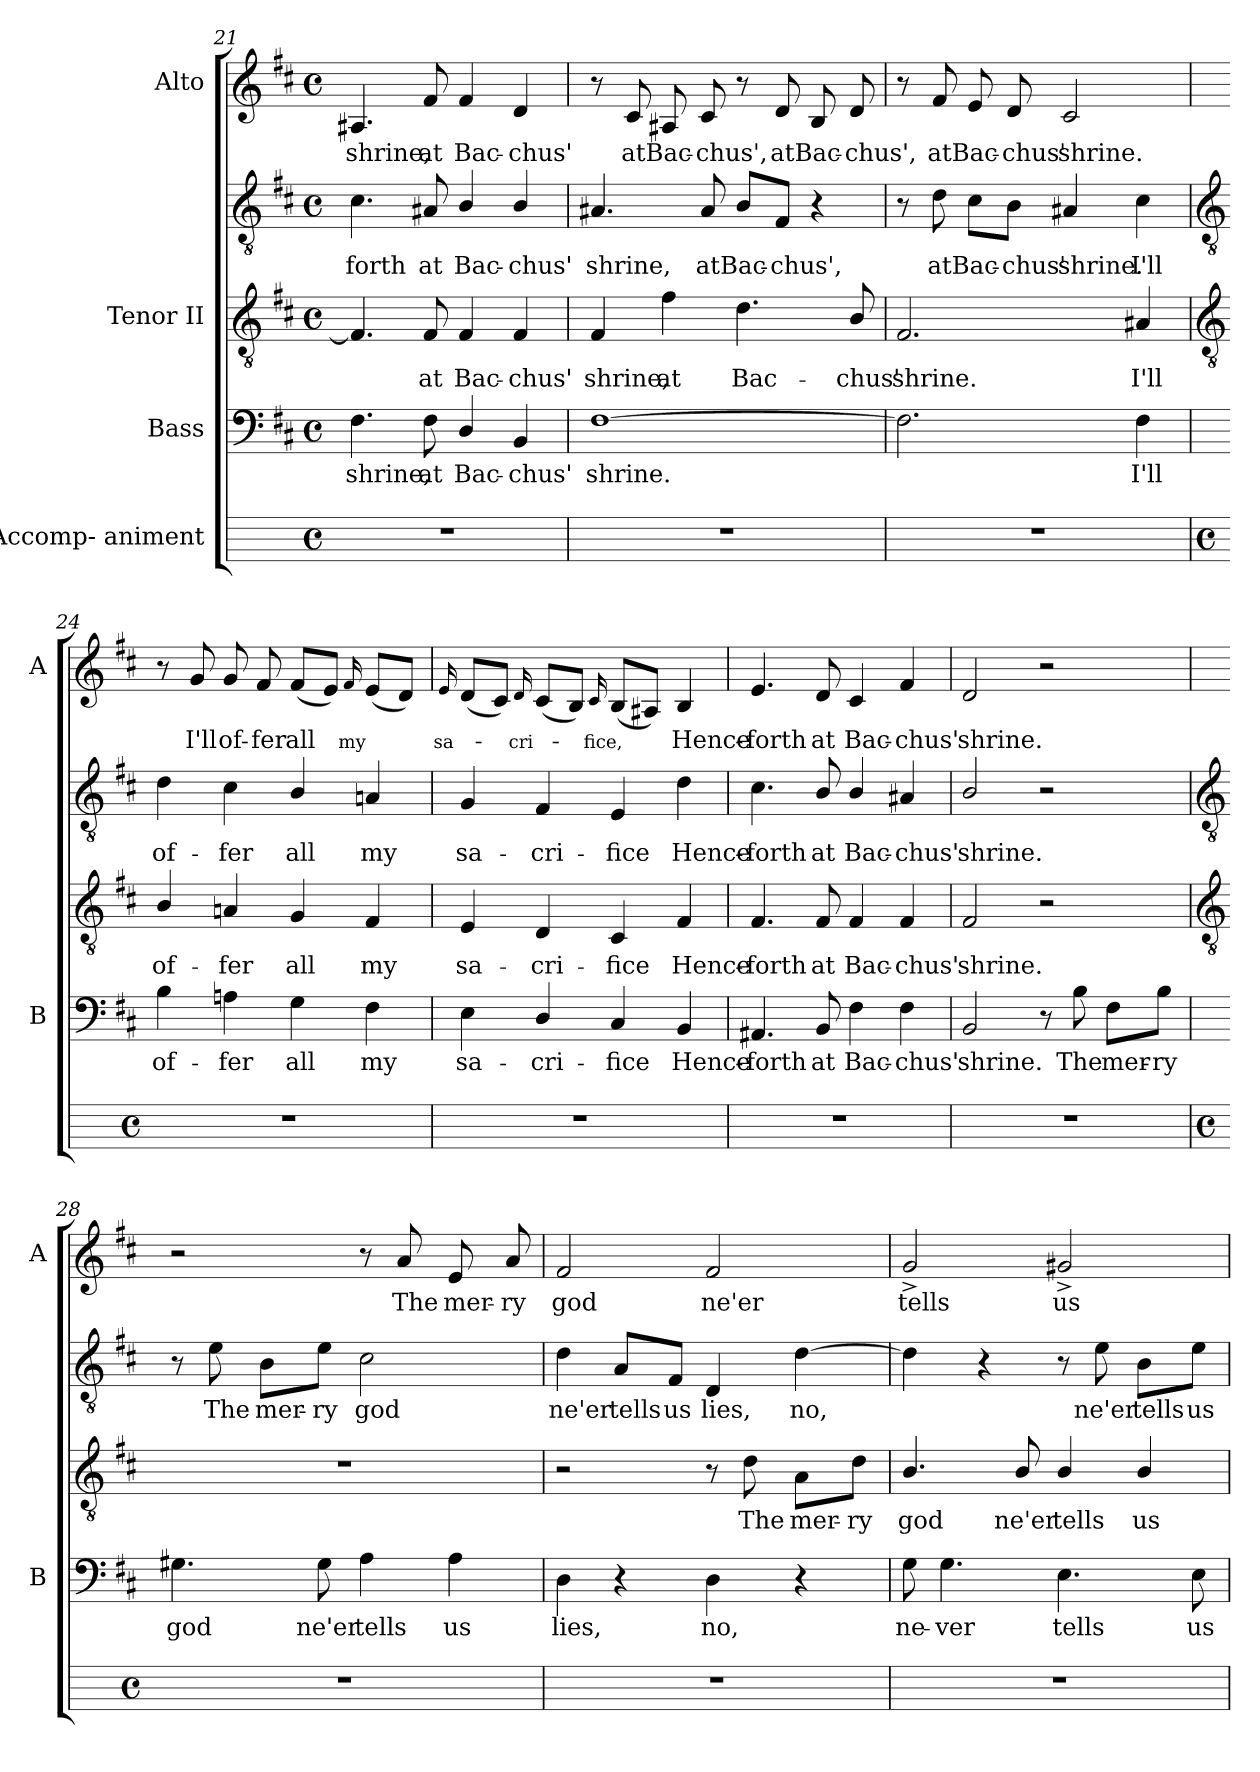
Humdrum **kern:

**kern	**kern	**text	**kern	**text	**kern	**text	**kern	**text
*part4	*part3	*part3	*part2	*part2	*part2	*part2	*part1	*part1
*staff5	*staff4	*staff4	*staff3	*staff3	*staff2	*staff2	*staff1	*staff1
*I"Accomp- animent	*I"Bass	*	*I"Tenor II	*	*	*	*I"Alto	*
*	*I'B	*	*	*	*	*	*I'A	*
!!LO:LB:g=z
*	*clefF4	*	*clefGv2	*	*clefGv2	*	*clefG2	*
*	*k[f#c#]	*	*k[f#c#]	*	*k[f#c#]	*	*k[f#c#]	*
*	*D:	*	*D:	*	*D:	*	*D:	*
*M4/4	*M4/4	*	*M4/4	*	*M4/4	*	*M4/4	*
*met(c)	*met(c)	*	*met(c)	*	*met(c)	*	*met(c)	*
=21	=21	=21	=21	=21	=21	=21	=21	=21
!	!	!LO:LY:b	!	!	!	!LO:LY:b	!	!LO:LY:b
1r	4.F#	shrine,	4.F#]	.	4.c#	-forth	4.A#X	shrine,
!	!	!LO:LY:b	!	!LO:LY:b	!	!LO:LY:b	!	!LO:LY:b
.	8F#	at	8F#	at	8A#X	at	8f#	at
!	!	!LO:LY:b	!	!LO:LY:b	!	!LO:LY:b	!	!LO:LY:b
.	4D/	Bac-	4F#	Bac-	4B/	Bac-	4f#	Bac-
!	!	!LO:LY:b	!	!LO:LY:b	!	!LO:LY:b	!	!LO:LY:b
.	4BB	-chus'	4F#	-chus'	4B/	-chus'	4d	-chus'
=22	=22	=22	=22	=22	=22	=22	=22	=22
!	!	!LO:LY:b	!	!LO:LY:b	!	!LO:LY:b	!	!
1r	[1F#	shrine.	4F#	shrine,	4.A#X	shrine,	8r	.
!	!	!	!	!	!	!	!	!LO:LY:b
.	.	.	.	.	.	.	8c#	at
!	!	!	!	!LO:LY:b	!	!	!	!LO:LY:b
.	.	.	4f#	at	.	.	8A#X	Bac-
!	!	!	!	!	!	!LO:LY:b	!	!LO:LY:b
.	.	.	.	.	8A#	at	8c#	-chus',
!	!	!	!	!LO:LY:b	!	!LO:LY:b	!	!
.	.	.	4.d	Bac-	8B/L	Bac-	8r	.
!	!	!	!	!	!	!LO:LY:b	!	!LO:LY:b
.	.	.	.	.	8F#/J	-chus',	8d	at
!	!	!	!	!	!	!	!	!LO:LY:b
.	.	.	.	.	4r	.	8B	Bac-
!	!	!	!	!LO:LY:b	!	!	!	!LO:LY:b
.	.	.	8B/	-chus'	.	.	8d	-chus',
=23	=23	=23	=23	=23	=23	=23	=23	=23
!	!	!	!	!LO:LY:b	!	!	!	!
1r	2.F#]	.	2.F#	shrine.	8r	.	8r	.
!	!	!	!	!	!	!LO:LY:b	!	!LO:LY:b
.	.	.	.	.	8d	at	8f#	at
!	!	!	!	!	!	!LO:LY:b	!	!LO:LY:b
.	.	.	.	.	8c#\L	Bac-	8e	Bac-
!	!	!	!	!	!	!LO:LY:b	!	!LO:LY:b
.	.	.	.	.	8B\J	-chus'	8d	-chus'
!	!	!	!	!	!	!LO:LY:b	!	!LO:LY:b
.	.	.	.	.	4A#X	shrine.	2c#	shrine.
!	!	!LO:LY:b	!	!LO:LY:b	!	!LO:LY:b	!	!
.	4F#	I'll	4A#X	I'll	4c#	I'll	.	.
!!LO:LB:g=z
=24	=24	=24	=24	=24	=24	=24	=24	=24
*	*	*	*clefGv2	*	*clefGv2	*	*	*
*M4/4	*	*	*	*	*	*	*	*
*met(c)	*	*	*	*	*	*	*	*
!	!	!LO:LY:b	!	!LO:LY:b	!	!LO:LY:b	!	!
1r	4B	of-	4B/	of-	4d	of-	8r	.
!	!	!	!	!	!	!	!	!LO:LY:b
.	.	.	.	.	.	.	8g	I'll
!	!	!LO:LY:b	!	!LO:LY:b	!	!LO:LY:b	!	!LO:LY:b
.	4An	-fer	4An	-fer	4c#	-fer	8g	of-
!	!	!	!	!	!	!	!	!LO:LY:b
.	.	.	.	.	.	.	8f#	-fer
!	!	!LO:LY:b	!	!LO:LY:b	!	!LO:LY:b	!	!LO:LY:b
.	4G	all	4G	all	4B/	all	(<8f#L	all
.	.	.	.	.	.	.	8eJ)	.
!	!	!	!	!	!	!	!	!LO:LY:b
.	.	.	.	.	.	.	16qqf#/	my
!	!	!LO:LY:b	!	!LO:LY:b	!	!LO:LY:b	!	!
.	4F#	my	4F#	my	4An	my	(<8eL	.
.	.	.	.	.	.	.	8dJ)	.
=25	=25	=25	=25	=25	=25	=25	=25	=25
!	!	!	!	!	!	!	!	!LO:LY:b
.	.	.	.	.	.	.	16qqe/	sa-
!	!	!LO:LY:b	!	!LO:LY:b	!	!LO:LY:b	!	!
1r	4E	sa-	4E	-sa-	4G	sa-	(<8dL	.
.	.	.	.	.	.	.	8c#J)	.
!	!	!	!	!	!	!	!	!LO:LY:b
.	.	.	.	.	.	.	16qqd/	cri-
!	!	!LO:LY:b	!	!LO:LY:b	!	!LO:LY:b	!	!
.	4D/	-cri-	4D	-cri-	4F#	-cri-	(<8c#L	.
.	.	.	.	.	.	.	8BJ)	.
!	!	!	!	!	!	!	!	!LO:LY:b
.	.	.	.	.	.	.	16qqc#/	fice,
!	!	!LO:LY:b	!	!LO:LY:b	!	!LO:LY:b	!	!
.	4C#	-fice	4C#	-fice	4E	-fice	(<8BL	.
.	.	.	.	.	.	.	8A#XJ)	.
!	!	!LO:LY:b	!	!LO:LY:b	!	!LO:LY:b	!	!LO:LY:b
.	4BB	Hence-	4F#	Hence-	4d	Hence-	4B	Hence-
=26	=26	=26	=26	=26	=26	=26	=26	=26
!	!	!LO:LY:b	!	!LO:LY:b	!	!LO:LY:b	!	!LO:LY:b
1r	4.AA#X	-forth	4.F#	forth	4.c#	-forth	4.e	-forth
!	!	!LO:LY:b	!	!LO:LY:b	!	!LO:LY:b	!	!LO:LY:b
.	8BB	at	8F#	at	8B/	at	8d	at
!	!	!LO:LY:b	!	!LO:LY:b	!	!LO:LY:b	!	!LO:LY:b
.	4F#	Bac-	4F#	Bac-	4B/	Bac-	4c#	Bac-
!	!	!LO:LY:b	!	!LO:LY:b	!	!LO:LY:b	!	!LO:LY:b
.	4F#	-chus'	4F#	-chus'	4A#X	-chus'	4f#	-chus'
=27	=27	=27	=27	=27	=27	=27	=27	=27
!	!	!LO:LY:b	!	!LO:LY:b	!	!LO:LY:b	!	!LO:LY:b
1r	2BB	shrine.	2F#	shrine.	2B/	shrine.	2d	shrine.
.	8r	.	2r	.	2r	.	2r	.
!	!	!LO:LY:b	!	!	!	!	!	!
.	8B	The	.	.	.	.	.	.
!	!	!LO:LY:b	!	!	!	!	!	!
.	8F#\L	mer-	.	.	.	.	.	.
!	!	!LO:LY:b	!	!	!	!	!	!
.	8B\J	-ry	.	.	.	.	.	.
!!LO:LB:g=z
=28	=28	=28	=28	=28	=28	=28	=28	=28
*	*	*	*clefGv2	*	*clefGv2	*	*	*
*M4/4	*	*	*	*	*	*	*	*
*met(c)	*	*	*	*	*	*	*	*
!	!	!LO:LY:b	!	!	!	!	!	!
1r	4.G#X	god	1r	.	8r	.	2r	.
!	!	!	!	!	!	!LO:LY:b	!	!
.	.	.	.	.	8e	The	.	.
!	!	!	!	!	!	!LO:LY:b	!	!
.	.	.	.	.	8B\L	mer-	.	.
!	!	!LO:LY:b	!	!	!	!LO:LY:b	!	!
.	8G#	ne'er	.	.	8e\J	-ry	.	.
!	!	!LO:LY:b	!	!	!	!LO:LY:b	!	!
.	4A	tells	.	.	2c#	god	8r	.
!	!	!	!	!	!	!	!	!LO:LY:b
.	.	.	.	.	.	.	8a	The
!	!	!LO:LY:b	!	!	!	!	!	!LO:LY:b
.	4A	us	.	.	.	.	8e	mer-
!	!	!	!	!	!	!	!	!LO:LY:b
.	.	.	.	.	.	.	8a	-ry
=29	=29	=29	=29	=29	=29	=29	=29	=29
!	!	!LO:LY:b	!	!	!	!LO:LY:b	!	!LO:LY:b
1r	4D	lies,	2r	.	4d	ne'er	2f#	god
!	!	!	!	!	!	!LO:LY:b	!	!
.	4r	.	.	.	8A/L	tells	.	.
!	!	!	!	!	!	!LO:LY:b	!	!
.	.	.	.	.	8F#/J	us	.	.
!	!	!LO:LY:b	!	!	!	!LO:LY:b	!	!LO:LY:b
.	4D	no,	8r	.	4D	lies,	2f#	ne'er
!	!	!	!	!LO:LY:b	!	!	!	!
.	.	.	8d	The	.	.	.	.
!	!	!	!	!LO:LY:b	!	!LO:LY:b	!	!
.	4r	.	8A\L	mer-	[4d	no,	.	.
!	!	!	!	!LO:LY:b	!	!	!	!
.	.	.	8d\J	-ry	.	.	.	.
=30	=30	=30	=30	=30	=30	=30	=30	=30
!	!	!LO:LY:b	!	!LO:LY:b	!	!	!	!LO:LY:b
1r	8G	ne-	4.B/	god	4d]	.	2g^	tells
!	!	!LO:LY:b	!	!	!	!	!	!
.	4.G	-ver	.	.	.	.	.	.
.	.	.	.	.	4r	.	.	.
!	!	!	!	!LO:LY:b	!	!	!	!
.	.	.	8B/	ne'er	.	.	.	.
!	!	!LO:LY:b	!	!LO:LY:b	!	!	!	!LO:LY:b
.	4.E	tells	4B/	tells	8r	.	2g#X^	us
!	!	!	!	!	!	!LO:LY:b	!	!
.	.	.	.	.	8e	ne'er	.	.
!	!	!	!	!LO:LY:b	!	!LO:LY:b	!	!
.	.	.	4B/	us	8B\L	tells	.	.
!	!	!LO:LY:b	!	!	!	!LO:LY:b	!	!
.	8E	us	.	.	8e\J	us	.	.
=	=	=	=	=	=	=	=	=
*-	*-	*-	*-	*-	*-	*-	*-	*-
